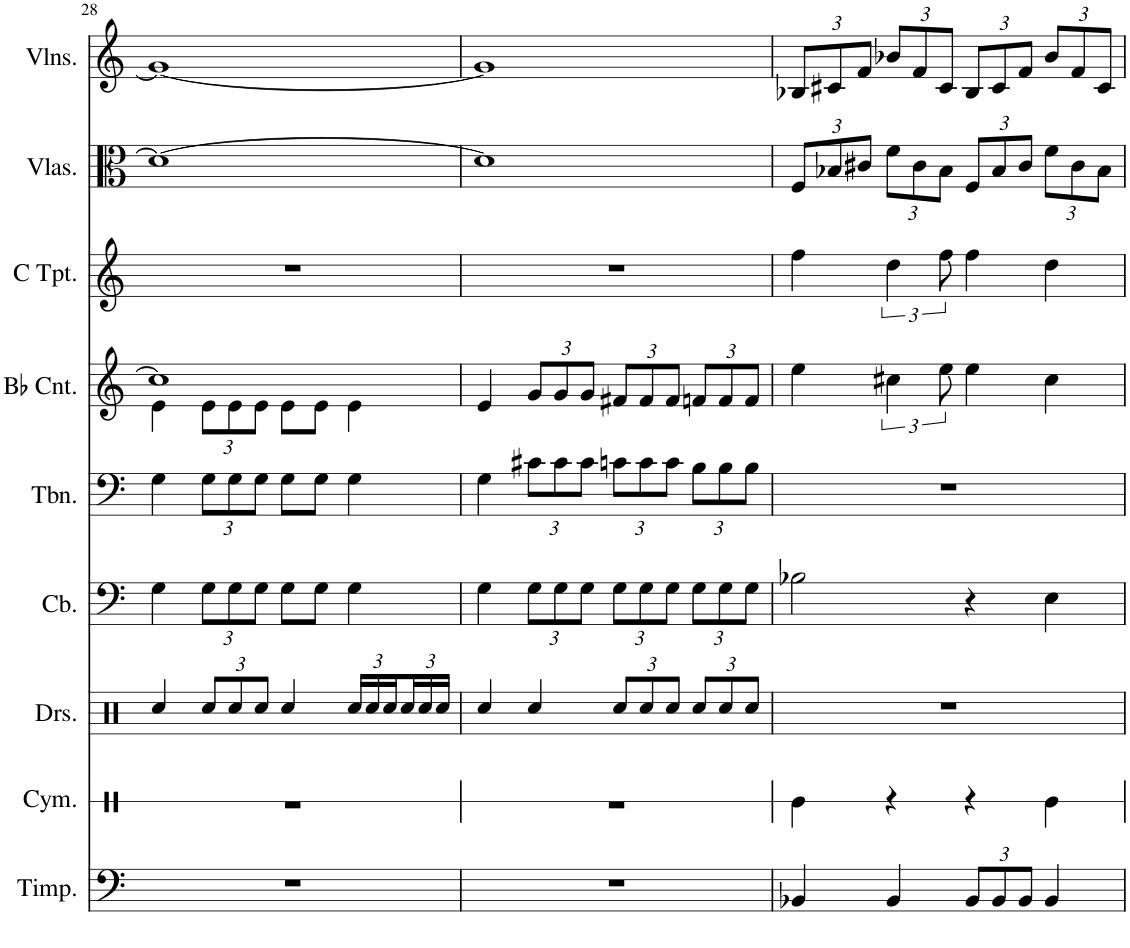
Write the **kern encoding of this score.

**kern	**kern	**kern	**kern	**kern	**kern	**kern	**kern	**kern
*part9	*part8	*part7	*part6	*part5	*part4	*part3	*part2	*part1
*staff9	*staff8	*staff7	*staff6	*staff5	*staff4	*staff3	*staff2	*staff1
*I"Timpani, Timpani	*I"Cymbal, Orchestral Cymbal	*I"Drumset, Snare Drum	*I"Contrabass, Bass	*I"Trombone, Trombone	*I"Bb Cornet, Trumpet	*I"C Trumpet, Trumpet	*I"Violas, Shrt.String Ensemble	*I"Violins, Shrt.String Ensemble
*I'Timp.	*I'Cym.	*I'Drs.	*I'Cb.	*I'Tbn.	*I'Bb Cnt.	*I'C Tpt.	*I'Vlas.	*I'Vlns.
!!LO:PB:g=z
*clefF4	*clefX	*clefX	*clefF4	*clefF4	*clefG2	*clefG2	*clefC3	*clefG2
*	*	*	*Trd7c12	*	*Trd1c2	*	*	*
*k[]	*k[]	*k[]	*k[]	*k[]	*k[]	*k[]	*k[]	*k[]
*M4/4	*M4/4	*M4/4	*M4/4	*M4/4	*M4/4	*M4/4	*M4/4	*M4/4
=28	=28	=28	=28	=28	=28	=28	=28	=28
*	*	*	*	*	*^	*	*	*
1r	1r	4Rcc/	4G\	4G\	1cc#]	4e\	1r	1d_	1g_
*	*	*Xbrackettup	*Xbrackettup	*Xbrackettup	*	*Xbrackettup	*	*	*
.	.	12Rcc/L	12G\L	12G\L	.	12e\L	.	.	.
.	.	12Rcc/	12G\	12G\	.	12e\	.	.	.
.	.	12Rcc/J	12G\J	12G\J	.	12e\J	.	.	.
.	.	4Rcc/	8G\L	8G\L	.	8e\L	.	.	.
.	.	.	8G\J	8G\J	.	8e\J	.	.	.
.	.	24Rcc/LL	4G\	4G\	.	4e\	.	.	.
.	.	24Rcc/	.	.	.	.	.	.	.
.	.	24Rcc/	.	.	.	.	.	.	.
.	.	24Rcc/	.	.	.	.	.	.	.
.	.	24Rcc/	.	.	.	.	.	.	.
.	.	24Rcc/JJ	.	.	.	.	.	.	.
*	*	*	*	*	*v	*v	*	*	*
=29	=29	=29	=29	=29	=29	=29	=29	=29
1r	1r	4Rcc/	4G\	4G\	4e/	1r	1d]	1g]
.	.	4Rcc/	12G\L	12c#X\L	12g/L	.	.	.
.	.	.	12G\	12c#\	12g/	.	.	.
.	.	.	12G\J	12c#\J	12g/J	.	.	.
.	.	12Rcc/L	12G\L	12cn\L	12f#X/L	.	.	.
.	.	12Rcc/	12G\	12c\	12f#/	.	.	.
.	.	12Rcc/J	12G\J	12c\J	12f#/J	.	.	.
.	.	12Rcc/L	12G\L	12B\L	12fn/L	.	.	.
.	.	12Rcc/	12G\	12B\	12f/	.	.	.
.	.	12Rcc/J	12G\J	12B\J	12f/J	.	.	.
=30	=30	=30	=30	=30	=30	=30	=30	=30
*	*	*	*	*	*	*	*Xbrackettup	*Xbrackettup
4BB-X/	4Re\	1r	2B-X\	1r	4ee\	4ff\	12F/L	12B-X/L
.	.	.	.	.	.	.	12B-X/	12c#X/
.	.	.	.	.	.	.	12c#X/J	12f/J
*	*	*	*	*	*brackettup	*	*	*
4BB-/	4r	.	.	.	6cc#X\	6dd\	12f\L	12b-X/L
.	.	.	.	.	.	.	12c#\	12f/
.	.	.	.	.	12ee\	12ff\	12B-\J	12c#/J
*Xbrackettup	*	*	*	*	*	*	*	*
12BB-/L	4r	.	4r	.	4ee\	4ff\	12F/L	12B-/L
12BB-/	.	.	.	.	.	.	12B-/	12c#/
12BB-/J	.	.	.	.	.	.	12c#/J	12f/J
4BB-/	4Re\	.	4E\	.	4cc#\	4dd\	12f\L	12b-/L
.	.	.	.	.	.	.	12c#\	12f/
.	.	.	.	.	.	.	12B-\J	12c#/J
=	=	=	=	=	=	=	=	=
*-	*-	*-	*-	*-	*-	*-	*-	*-
